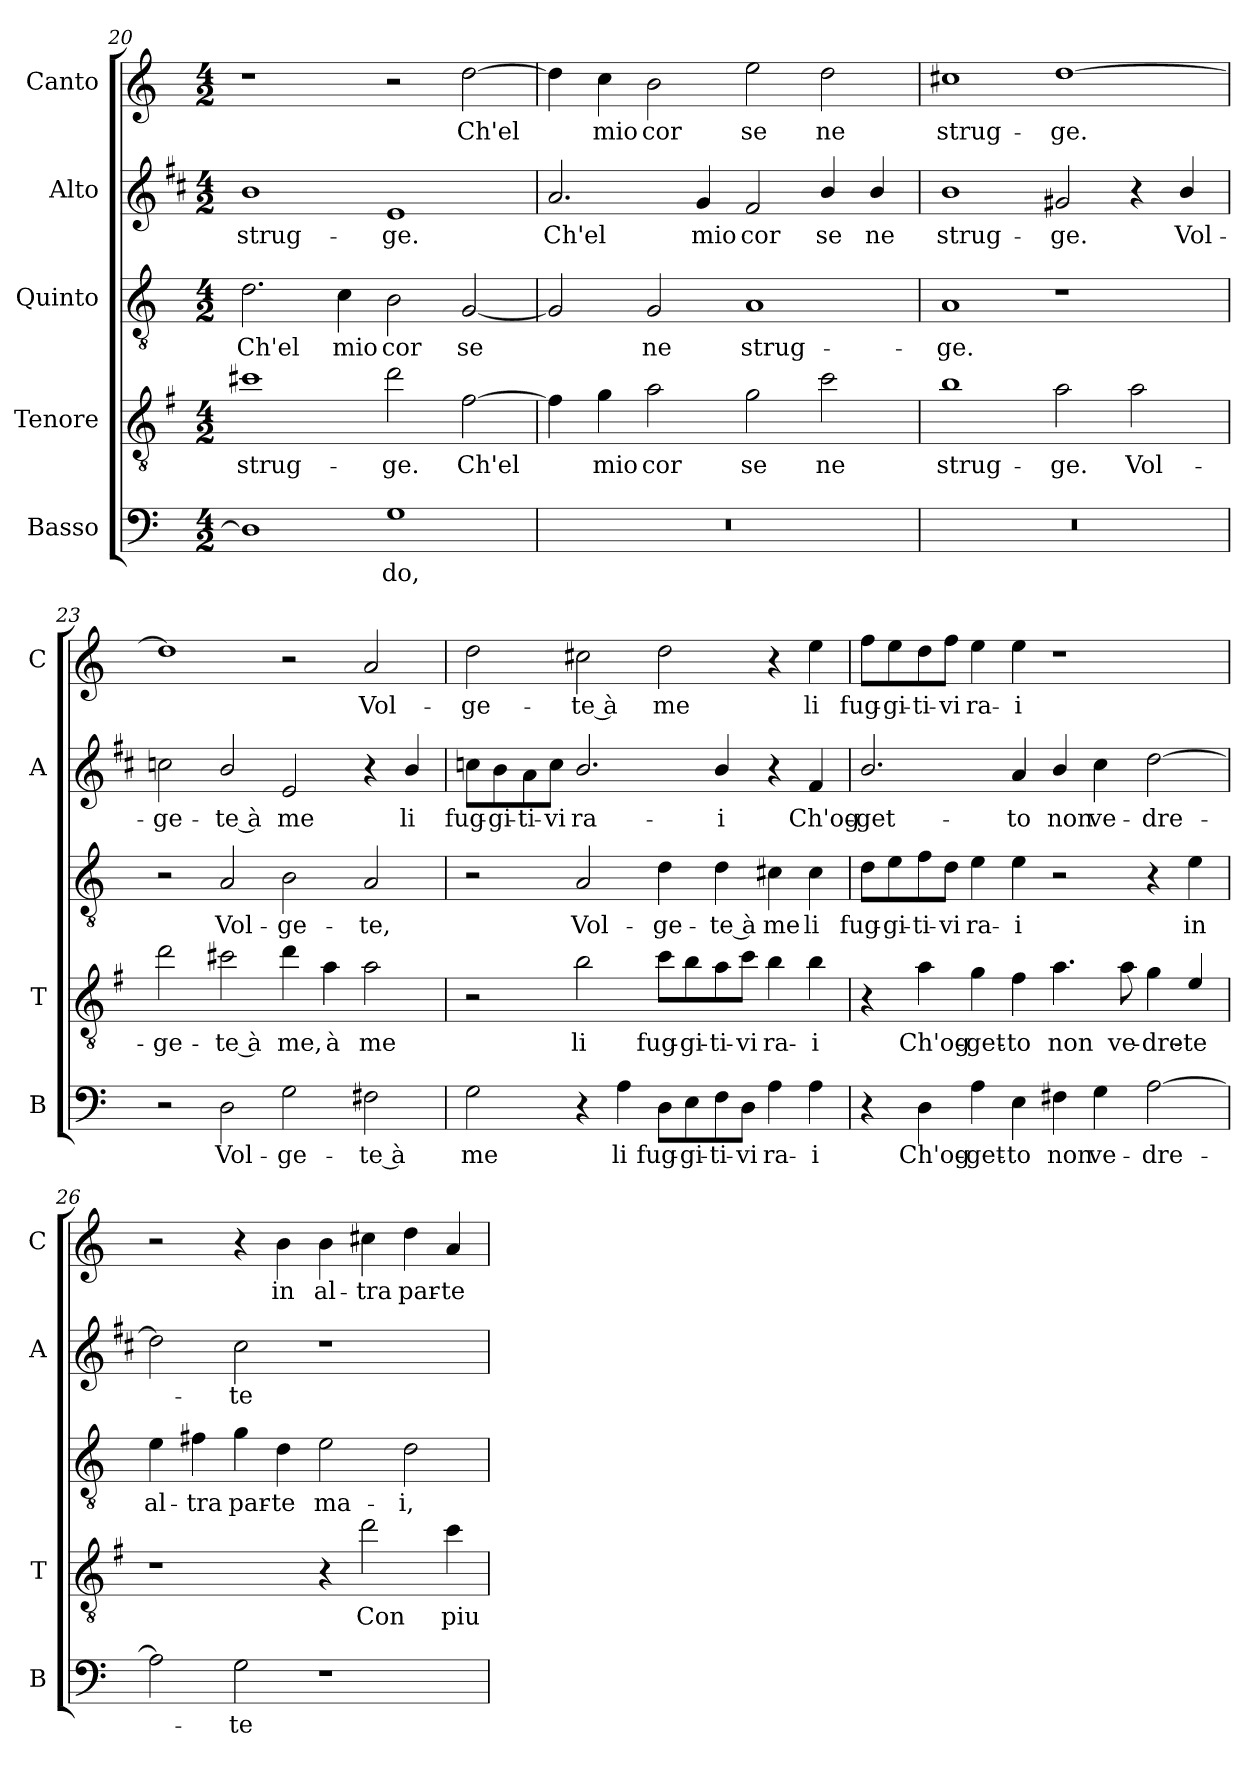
**kern	**text	**kern	**text	**kern	**text	**kern	**text	**kern	**text
*part5	*part5	*part4	*part4	*part3	*part3	*part2	*part2	*part1	*part1
*staff5	*staff5	*staff4	*staff4	*staff3	*staff3	*staff2	*staff2	*staff1	*staff1
*I"Basso	*	*I"Tenore	*	*I"Quinto	*	*I"Alto	*	*I"Canto	*
*I'B	*	*I'T	*	*	*	*I'A	*	*I'C	*
!!LO:LB:g=z
*clefF4	*	*clefGv2	*	*clefGv2	*	*clefG2	*	*clefG2	*
*	*	*ITrd4c7	*	*	*	*ITrd1c2	*	*	*
*k[]	*	*k[]	*	*k[]	*	*k[]	*	*k[]	*
*C:	*	*C:	*	*C:	*	*C:	*	*C:	*
*M4/2	*	*M4/2	*	*M4/2	*	*M4/2	*	*M4/2	*
=20	=20	=20	=20	=20	=20	=20	=20	=20	=20
!	!	!	!LO:LY:b	!	!LO:LY:b	!	!LO:LY:b	!	!
1D]	.	1f#X	strug-	2.d\	Ch'el	1a	strug-	1r	.
!	!	!	!	!	!LO:LY:b	!	!	!	!
.	.	.	.	4c\	mio	.	.	.	.
!	!LO:LY:b	!	!LO:LY:b	!	!LO:LY:b	!	!LO:LY:b	!	!
1G	-do,	2g\	-ge.	2B\	cor	1d	-ge.	2r	.
!	!	!	!LO:LY:b	!	!LO:LY:b	!	!	!	!LO:LY:b
.	.	[2B\	Ch'el	[2G/	se	.	.	[2dd\	Ch'el
=21	=21	=21	=21	=21	=21	=21	=21	=21	=21
!	!	!	!	!	!	!	!LO:LY:b	!	!
0r	.	4B\]	.	2G/]	.	2.g/	Ch'el	4dd\]	.
!	!	!	!LO:LY:b	!	!	!	!	!	!LO:LY:b
.	.	4c\	mio	.	.	.	.	4cc\	mio
!	!	!	!LO:LY:b	!	!LO:LY:b	!	!	!	!LO:LY:b
.	.	2d\	cor	2G/	ne	.	.	2b\	cor
!	!	!	!	!	!	!	!LO:LY:b	!	!
.	.	.	.	.	.	4f/	mio	.	.
!	!	!	!LO:LY:b	!	!LO:LY:b	!	!LO:LY:b	!	!LO:LY:b
.	.	2c\	se	1A	strug-	2e/	cor	2ee\	se
!	!	!	!LO:LY:b	!	!	!	!LO:LY:b	!	!LO:LY:b
.	.	2f\	ne	.	.	4a/	se	2dd\	ne
!	!	!	!	!	!	!	!LO:LY:b	!	!
.	.	.	.	.	.	4a/	ne	.	.
=22	=22	=22	=22	=22	=22	=22	=22	=22	=22
!	!	!	!LO:LY:b	!	!LO:LY:b	!	!LO:LY:b	!	!LO:LY:b
0r	.	1e	strug-	1A	-ge.	1a	strug-	1cc#X	strug-
!	!	!	!LO:LY:b	!	!	!	!LO:LY:b	!	!LO:LY:b
.	.	2d\	-ge.	1r	.	2f#X/	-ge.	[1dd	-ge.
!	!	!	!LO:LY:b	!	!	!	!	!	!
.	.	2d\	Vol-	.	.	4r	.	.	.
!	!	!	!	!	!	!	!LO:LY:b	!	!
.	.	.	.	.	.	4a/	Vol-	.	.
=23	=23	=23	=23	=23	=23	=23	=23	=23	=23
!	!	!	!LO:LY:b	!	!	!	!LO:LY:b	!	!
2r	.	2g\	-ge-	2r	.	2b-X\	-ge-	1dd]	.
!	!LO:LY:b	!	!LO:LY:b	!	!LO:LY:b	!	!LO:LY:b	!	!
2D\	Vol-	2f#X\	-te à	2A/	Vol-	2a/	-te à	.	.
!	!LO:LY:b	!	!LO:LY:b	!	!LO:LY:b	!	!LO:LY:b	!	!
2G\	-ge-	4g\	me,	2B\	-ge-	2d/	me	2r	.
!	!	!	!LO:LY:b	!	!	!	!	!	!
.	.	4d\	à	.	.	.	.	.	.
!	!LO:LY:b	!	!LO:LY:b	!	!LO:LY:b	!	!	!	!LO:LY:b
2F#X\	-te à	2d\	me	2A/	-te,	4r	.	2a/	Vol-
!	!	!	!	!	!	!	!LO:LY:b	!	!
.	.	.	.	.	.	4a/	li	.	.
!!LO:PB:g=z
=24	=24	=24	=24	=24	=24	=24	=24	=24	=24
!	!LO:LY:b	!	!	!	!	!	!LO:LY:b	!	!LO:LY:b
2G\	me	2r	.	2r	.	8b-X\L	fug-	2dd\	-ge-
!	!	!	!	!	!	!	!LO:LY:b	!	!
.	.	.	.	.	.	8a\	-gi-	.	.
!	!	!	!	!	!	!	!LO:LY:b	!	!
.	.	.	.	.	.	8g\	-ti-	.	.
!	!	!	!	!	!	!	!LO:LY:b	!	!
.	.	.	.	.	.	8b-\J	-vi	.	.
!	!	!	!LO:LY:b	!	!LO:LY:b	!	!LO:LY:b	!	!LO:LY:b
4r	.	2e\	li	2A/	Vol-	2.a/	ra-	2cc#X\	-te à
!	!LO:LY:b	!	!	!	!	!	!	!	!
4A\	li	.	.	.	.	.	.	.	.
!	!LO:LY:b	!	!LO:LY:b	!	!LO:LY:b	!	!	!	!LO:LY:b
8D\L	fug-	8f\L	fug-	4d\	-ge-	.	.	2dd\	me
!	!LO:LY:b	!	!LO:LY:b	!	!	!	!	!	!
8E\	-gi-	8e\	-gi-	.	.	.	.	.	.
!	!LO:LY:b	!	!LO:LY:b	!	!LO:LY:b	!	!LO:LY:b	!	!
8F\	-ti-	8d\	-ti-	4d\	-te à	4a/	-i	.	.
!	!LO:LY:b	!	!LO:LY:b	!	!	!	!	!	!
8D\J	-vi	8f\J	-vi	.	.	.	.	.	.
!	!LO:LY:b	!	!LO:LY:b	!	!LO:LY:b	!	!	!	!
4A\	ra-	4e\	ra-	4c#X\	me	4r	.	4r	.
!	!LO:LY:b	!	!LO:LY:b	!	!LO:LY:b	!	!LO:LY:b	!	!LO:LY:b
4A\	-i	4e\	-i	4c#\	li	4e/	Ch'og-	4ee\	li
=25	=25	=25	=25	=25	=25	=25	=25	=25	=25
!	!	!	!	!	!LO:LY:b	!	!LO:LY:b	!	!LO:LY:b
4r	.	4r	.	8d\L	fug-	2.a/	-get-	8ff\L	fug-
!	!	!	!	!	!LO:LY:b	!	!	!	!LO:LY:b
.	.	.	.	8e\	-gi-	.	.	8ee\	-gi-
!	!LO:LY:b	!	!LO:LY:b	!	!LO:LY:b	!	!	!	!LO:LY:b
4D\	Ch'og-	4d\	Ch'og-	8f\	-ti-	.	.	8dd\	-ti-
!	!	!	!	!	!LO:LY:b	!	!	!	!LO:LY:b
.	.	.	.	8d\J	-vi	.	.	8ff\J	-vi
!	!LO:LY:b	!	!LO:LY:b	!	!LO:LY:b	!	!	!	!LO:LY:b
4A\	-get-	4c\	-get-	4e\	ra-	.	.	4ee\	ra-
!	!LO:LY:b	!	!LO:LY:b	!	!LO:LY:b	!	!LO:LY:b	!	!LO:LY:b
4E\	-to	4B\	-to	4e\	-i	4g/	-to	4ee\	-i
!	!LO:LY:b	!	!LO:LY:b	!	!	!	!LO:LY:b	!	!
4F#X\	non	4.d\	non	2r	.	4a/	non	1r	.
!	!LO:LY:b	!	!	!	!	!	!LO:LY:b	!	!
4G\	ve-	.	.	.	.	4b\	ve-	.	.
!	!	!	!LO:LY:b	!	!	!	!	!	!
.	.	8d\	ve-	.	.	.	.	.	.
!	!LO:LY:b	!	!LO:LY:b	!	!	!	!LO:LY:b	!	!
[2A\	-dre-	4c\	-dre-	4r	.	[2cc\	-dre-	.	.
!	!	!	!LO:LY:b	!	!LO:LY:b	!	!	!	!
.	.	4A/	-te	4e\	in	.	.	.	.
=26	=26	=26	=26	=26	=26	=26	=26	=26	=26
!	!	!	!	!	!LO:LY:b	!	!	!	!
2A\]	.	1r	.	4e\	al-	2cc\]	.	2r	.
!	!	!	!	!	!LO:LY:b	!	!	!	!
.	.	.	.	4f#X\	-tra	.	.	.	.
!	!LO:LY:b	!	!	!	!LO:LY:b	!	!LO:LY:b	!	!
2G\	-te	.	.	4g\	par-	2b\	-te	4r	.
!	!	!	!	!	!LO:LY:b	!	!	!	!LO:LY:b
.	.	.	.	4d\	-te	.	.	4b\	in
!	!	!	!	!	!LO:LY:b	!	!	!	!LO:LY:b
1r	.	4r	.	2e\	ma-	1r	.	4b\	al-
!	!	!	!LO:LY:b	!	!	!	!	!	!LO:LY:b
.	.	2g\	Con	.	.	.	.	4cc#X\	-tra
!	!	!	!	!	!LO:LY:b	!	!	!	!LO:LY:b
.	.	.	.	2d\	-i,	.	.	4dd\	par-
!	!	!	!LO:LY:b	!	!	!	!	!	!LO:LY:b
.	.	4f\	piu	.	.	.	.	4a/	-te
=	=	=	=	=	=	=	=	=	=
*-	*-	*-	*-	*-	*-	*-	*-	*-	*-
